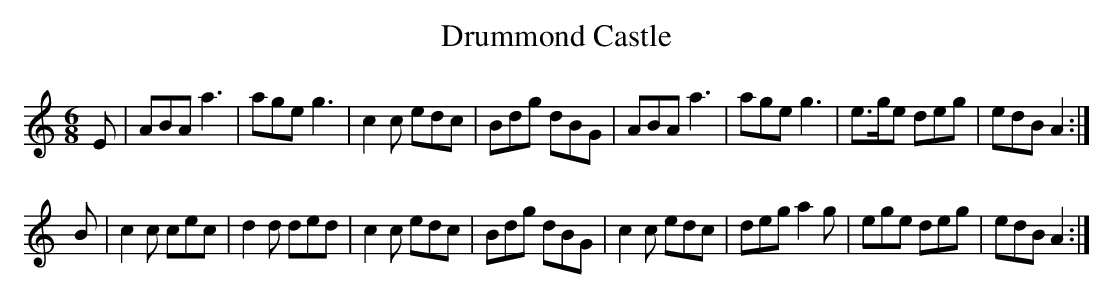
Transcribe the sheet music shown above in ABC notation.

X:1
T:Drummond Castle
M:6/8
L:1/8
K:AMin
E|ABA a3 |age g3 |c2c  edc|Bdg dBG|\
  ABA a3 |age g3 |e>ge deg|edB A2:|
B|c2c cec|d2d ded|c2c  edc|Bdg dBG|\
  c2c edc|deg a2g|ege  deg|edB A2:|
